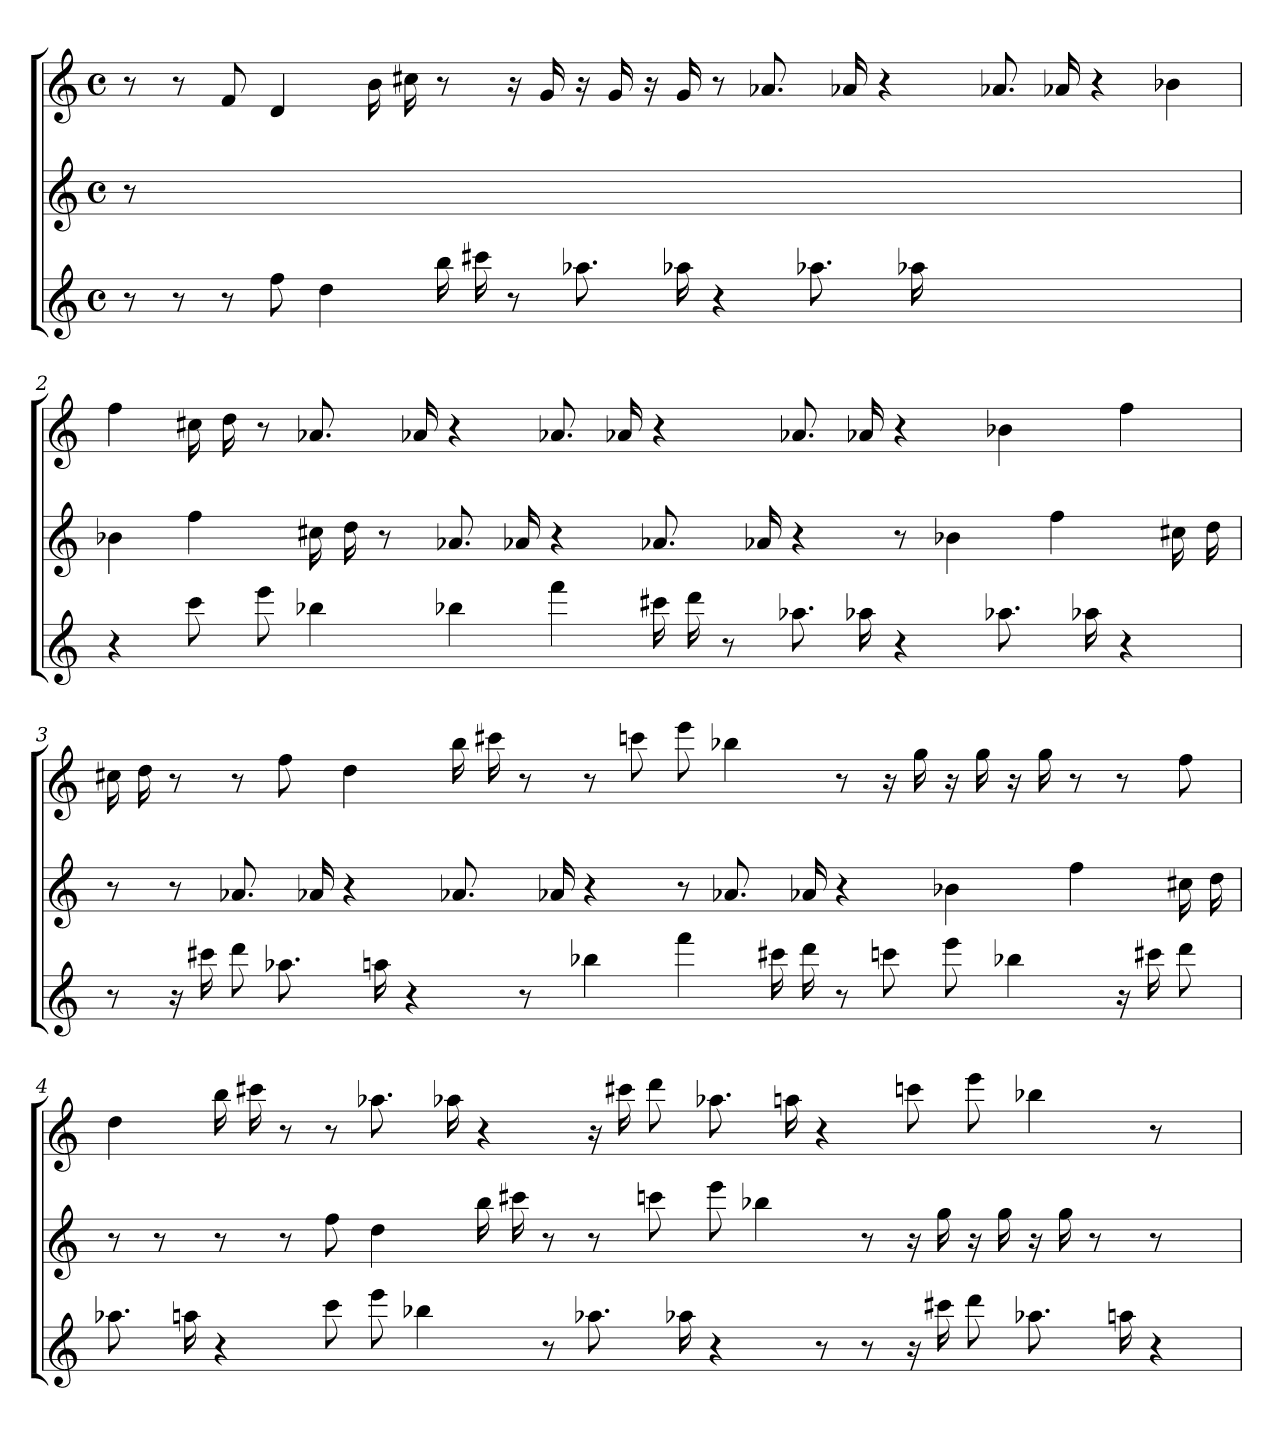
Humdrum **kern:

**kern	**kern	**kern
*part3	*part2	*part1
*staff3	*staff2	*staff1
*clefG2	*clefG2	*clefG2
*M4/4	*M4/4	*M4/4
*met(c)	*met(c)	*met(c)
=1	=1	=1
8r	8r	8r
8r	0ryy	8r
8r	.	8f
8ff	.	4d
4dd	.	.
.	.	16b
.	.	16cc#X
16bb	.	8r
16ccc#X	.	.
8r	.	16r
.	.	16g
8.aa-X	.	16r
.	.	16g
.	.	16r
16aa-X	.	16g
4r	.	8r
.	.	8.a-X
8.aa-X	.	.
.	.	16a-X
.	.	4r
16aa-X	.	.
2..ryy	.	.
.	.	8.a-X
.	.	16a-X
.	2ryy	4r
.	.	4b-X
=2	=2	=2
4r	4b-X	4ff
8ccc	4ff	16cc#X
.	.	16dd
8eee	.	8r
4bb-X	16cc#X	8.a-X
.	16dd	.
.	8r	.
.	.	16a-X
4bb-X	8.a-X	4r
.	16a-X	.
4fff	4r	8.a-X
.	.	16a-X
16ccc#X	8.a-X	4r
16ddd	.	.
8r	.	.
.	16a-X	.
8.aa-X	4r	8.a-X
16aa-X	.	16a-X
4r	8r	4r
.	4b-X	.
8.aa-X	.	4b-X
.	4ff	.
16aa-X	.	.
4r	.	4ff
.	16cc#X	.
.	16dd	.
=3	=3	=3
8r	8r	16cc#X
.	.	16dd
16r	8r	8r
16ccc#X	.	.
8ddd	8.a-X	8r
8.aa-X	.	8ff
.	16a-X	.
.	4r	4dd
16aa	.	.
4r	.	.
.	8.a-X	16bb
.	.	16ccc#X
8r	.	8r
.	16a-X	.
4bb-X	4r	8r
.	.	8ccc
4fff	8r	8eee
.	8.a-X	4bb-X
16ccc#X	.	.
16ddd	16a-X	.
8r	4r	8r
8ccc	.	16r
.	.	16gg
8eee	4b-X	16r
.	.	16gg
4bb-X	.	16r
.	.	16gg
.	4ff	8r
16r	.	8r
16ccc#X	.	.
8ddd	16cc#X	8ff
.	16dd	.
=4	=4	=4
8.aa-X	8r	4dd
.	8r	.
16aa	.	.
4r	8r	16bb
.	.	16ccc#X
.	8r	8r
8ccc	8ff	8r
8eee	4dd	8.aa-X
4bb-X	.	.
.	.	16aa-X
.	16bb	4r
.	16ccc#X	.
8r	8r	.
8.aa-X	8r	16r
.	.	16ccc#X
.	8ccc	8ddd
16aa-X	.	.
4r	8eee	8.aa-X
.	4bb-X	.
.	.	16aa
8r	.	4r
8r	8r	.
16r	16r	8ccc
16ccc#X	16gg	.
8ddd	16r	8eee
.	16gg	.
8.aa-X	16r	4bb-X
.	16gg	.
.	8r	.
16aa	.	.
4r	8r	8r
.	8ryy	8ryy
=	=	=
*-	*-	*-
